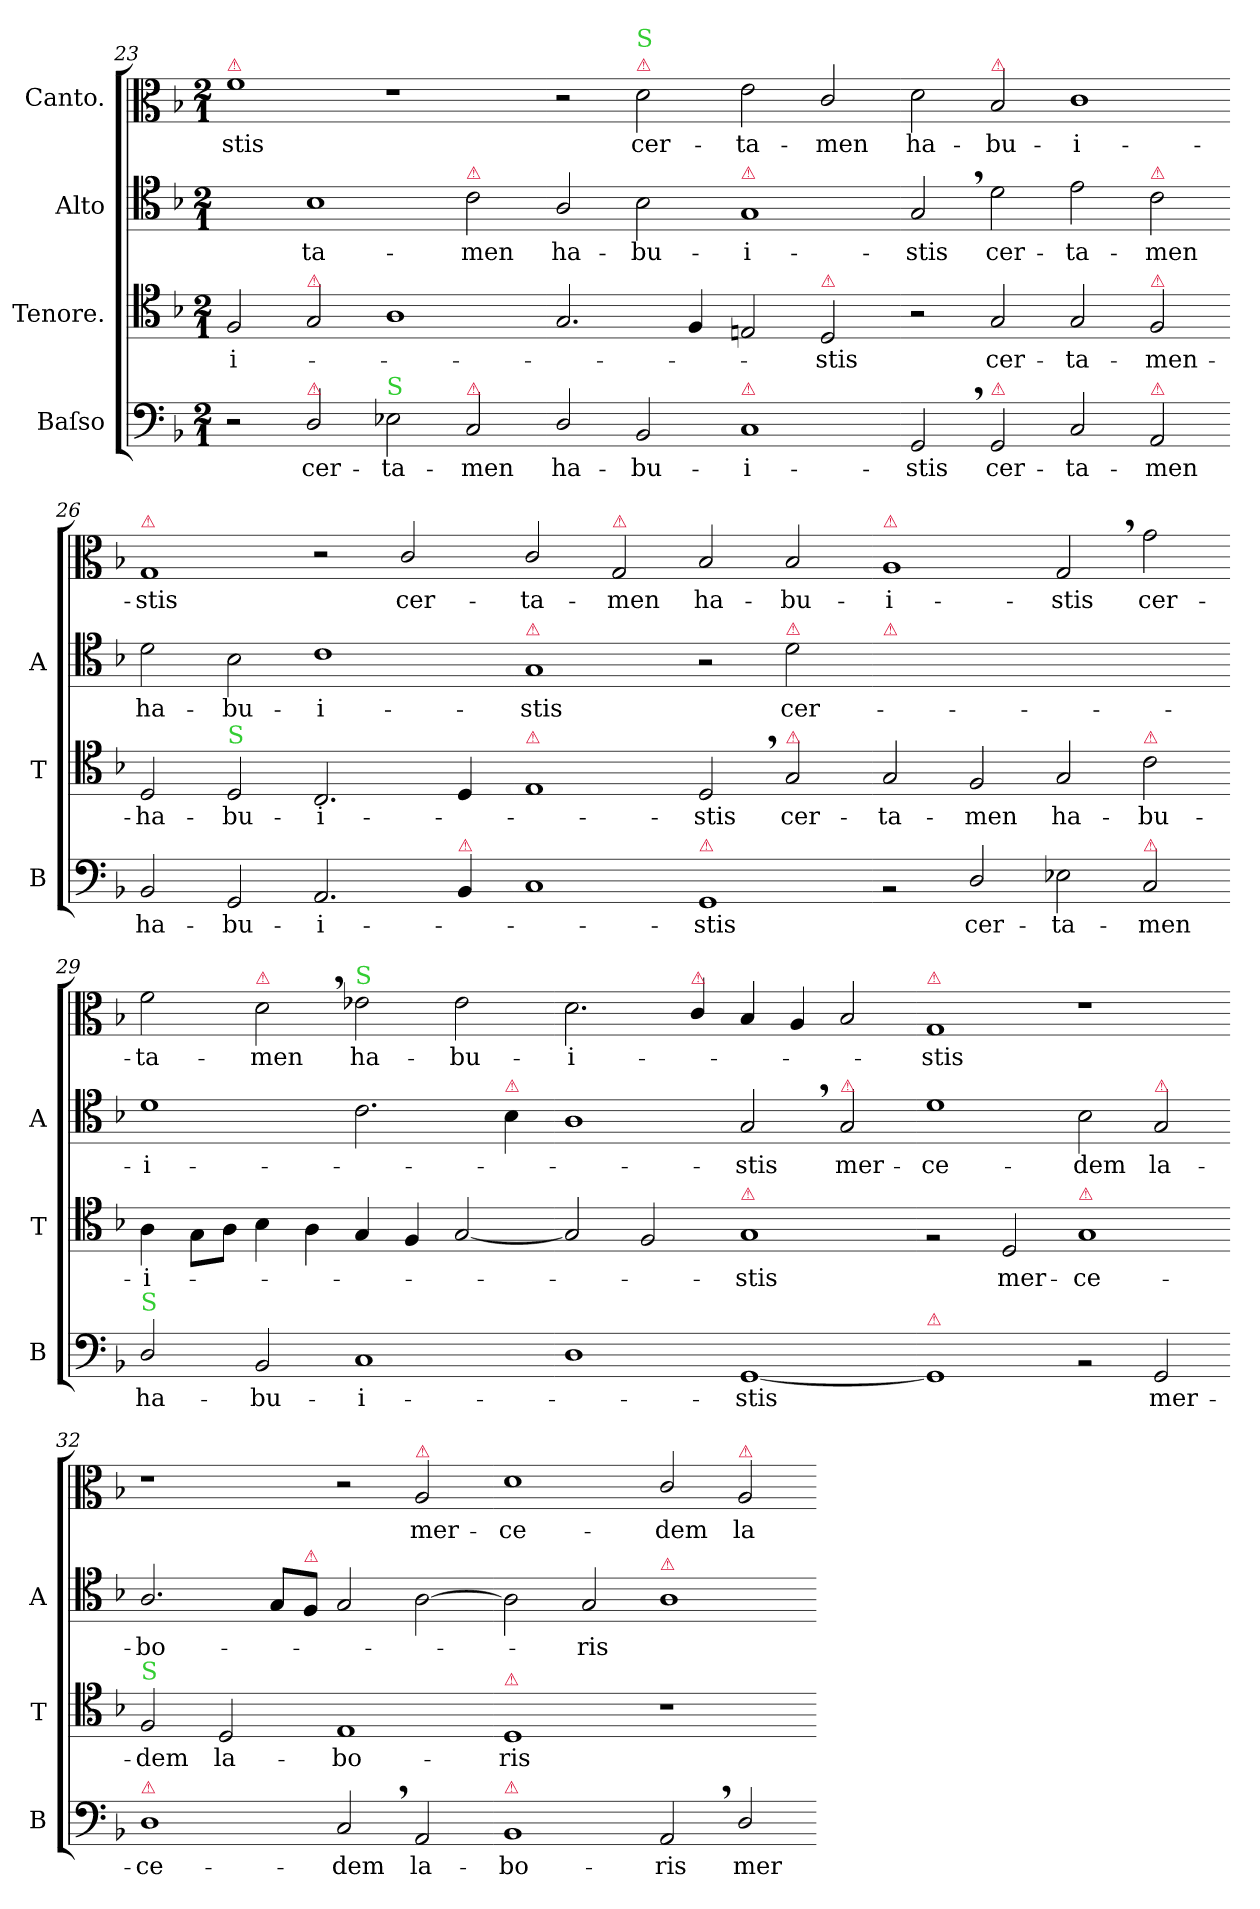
**kern	**text	**kern	**text	**kern	**text	**kern	**text
*part4	*part4	*part3	*part3	*part2	*part2	*part1	*part1
*staff4	*staff4	*staff3	*staff3	*staff2	*staff2	*staff1	*staff1
*I"Baſso	*	*I"Tenore.	*	*I"Alto	*	*I"Canto.	*
*I'B	*	*I'T	*	*I'A	*	*	*
*clefF4	*	*clefC4	*	*clefC4	*	*clefC3	*
*k[b-]	*	*k[b-]	*	*k[b-]	*	*k[b-]	*
*M2/1	*	*M2/1	*	*M2/1	*	*M2/1	*
=23	=23	=23	=23	=23	=23	=23	=23
!	!	!	!	!	!	!LO:TX:a:color=crimson:t=⚠	!
!	!	!	!LO:LY:i	!	!	!	!LO:LY:i
2r	.	2F/	-i-	2ryy	.	1f	-stis
!	!	!LO:TX:a:color=crimson:t=⚠	!	!	!	!	!
!LO:TX:a:color=crimson:t=⚠	!	!	!	!	!	!	!
!	!LO:LY:i	!	!	!	!LO:LY:i	!	!
2D/	cer-	2G/	.	1B-	-ta-	.	.
!LO:TX:a:color=limegreen:t=S	!	!	!	!	!	!	!
!	!LO:LY:i	!	!	!	!	!	!
2E-X\	-ta-	1A	.	.	.	1r	.
!	!	!	!	!LO:TX:a:color=crimson:t=⚠	!	!	!
!LO:TX:a:color=crimson:t=⚠	!	!	!	!	!	!	!
!	!LO:LY:i	!	!	!	!LO:LY:i	!	!
2C/	-men	.	.	2c\	-men	.	.
=24-	=24-	=24-	=24-	=24-	=24-	=24-	=24-
!	!LO:LY:i	!	!	!	!LO:LY:i	!	!
2D/	ha-	2.G/	.	2A/	ha-	2r	.
!	!	!	!	!	!	!LO:TX:a:color=crimson:t=⚠	!
!	!	!	!	!	!	!LO:TX:a:color=limegreen:t=S	!
!	!LO:LY:i	!	!	!	!LO:LY:i	!	!LO:LY:i
2BB-/	-bu-	.	.	2B-\	-bu-	2d\	cer-
.	.	4F/	.	.	.	.	.
!	!	!	!	!LO:TX:a:color=crimson:t=⚠	!	!	!
!LO:TX:a:color=crimson:t=⚠	!	!	!	!	!	!	!
!	!LO:LY:i	!	!	!	!LO:LY:i	!	!LO:LY:i
1C	-i-	2En/	.	1G	-i-	2e\	-ta-
!	!	!LO:TX:a:color=crimson:t=⚠	!	!	!	!	!
!	!	!	!LO:LY:i	!	!	!	!LO:LY:i
.	.	2D/	-stis	.	.	2c/	-men
=25-	=25-	=25-	=25-	=25-	=25-	=25-	=25-
!	!LO:LY:i	!	!	!	!LO:LY:i	!	!LO:LY:i
2GG,</	-stis	2r	.	2G,</	-stis	2d\	ha-
!	!	!	!	!	!	!LO:TX:a:color=crimson:t=⚠	!
!LO:TX:a:color=crimson:t=⚠	!	!	!	!	!	!	!
!	!LO:LY:i	!	!LO:LY:i	!	!LO:LY:i	!	!LO:LY:i
2GG/	cer-	2G/	cer-	2d\	cer-	2B-/	-bu-
!	!LO:LY:i	!	!LO:LY:i	!	!LO:LY:i	!	!LO:LY:i
2C/	-ta-	2G/	-ta-	2e\	-ta-	1c	-i-
!	!	!	!	!LO:TX:a:color=crimson:t=⚠	!	!	!
!	!	!LO:TX:a:color=crimson:t=⚠	!	!	!	!	!
!LO:TX:a:color=crimson:t=⚠	!	!	!	!	!	!	!
!	!LO:LY:i	!	!LO:LY:i	!	!LO:LY:i	!	!
2AA/	-men	2F/	-men-	2c\	-men	.	.
=26-	=26-	=26-	=26-	=26-	=26-	=26-	=26-
!	!	!	!	!	!	!LO:TX:a:color=crimson:t=⚠	!
!	!LO:LY:i	!	!LO:LY:i	!	!LO:LY:i	!	!LO:LY:i
2BB-/	ha-	2D/	-ha-	2d\	ha-	1G	-stis
!	!	!LO:TX:a:color=limegreen:t=S	!	!	!	!	!
!	!LO:LY:i	!	!LO:LY:i	!	!LO:LY:i	!	!
2GG/	-bu-	2D/	-bu-	2B-\	-bu-	.	.
!	!LO:LY:i	!	!LO:LY:i	!	!LO:LY:i	!	!
2.AA/	-i-	2.C/	-i-	1c	-i-	2r	.
!	!	!	!	!	!	!	!LO:LY:i
.	.	.	.	.	.	2c/	cer-
!LO:TX:a:color=crimson:t=⚠	!	!	!	!	!	!	!
4BB-/	.	4D/	.	.	.	.	.
=27-	=27-	=27-	=27-	=27-	=27-	=27-	=27-
!	!	!	!	!LO:TX:a:color=crimson:t=⚠	!	!	!
!	!	!LO:TX:a:color=crimson:t=⚠	!	!	!	!	!
!	!	!	!	!	!LO:LY:i	!	!LO:LY:i
1C	.	1E	.	1G	-stis	2c/	-ta-
!	!	!	!	!	!	!LO:TX:a:color=crimson:t=⚠	!
!	!	!	!	!	!	!	!LO:LY:i
.	.	.	.	.	.	2G/	-men
!LO:TX:a:color=crimson:t=⚠	!	!	!	!	!	!	!
!	!LO:LY:i	!	!LO:LY:i	!	!	!	!LO:LY:i
1GG	-stis	2D,</	-stis	2r	.	2B-/	ha-
!	!	!	!	!LO:TX:a:color=crimson:t=⚠	!	!	!
!	!	!LO:TX:a:color=crimson:t=⚠	!	!	!	!	!
!	!	!	!LO:LY:i	!	!LO:LY:i	!	!LO:LY:i
.	.	2G/	cer-	2d\	cer-	2B-/	-bu-
=28-	=28-	=28-	=28-	=28-	=28-	=28-	=28-
!	!	!	!	!	!	!LO:TX:a:color=crimson:t=⚠	!
!	!	!	!	!LO:TX:a:color=crimson:t=⚠	!	!	!
!	!	!	!LO:LY:i	!	!	!	!LO:LY:i
2rBB	.	2G/	-ta-	0ryy	.	1A	-i-
!	!LO:LY:i	!	!LO:LY:i	!	!	!	!
2D/	cer-	2F/	-men	.	.	.	.
!	!LO:LY:i	!	!LO:LY:i	!	!	!	!LO:LY:i
2E-X\	-ta-	2G/	ha-	.	.	2G,</	-stis
!	!	!LO:TX:a:color=crimson:t=⚠	!	!	!	!	!
!LO:TX:a:color=crimson:t=⚠	!	!	!	!	!	!	!
!	!LO:LY:i	!	!LO:LY:i	!	!	!	!LO:LY:i
2C/	-men	2c\	-bu-	.	.	2g\	cer-
=29-	=29-	=29-	=29-	=29-	=29-	=29-	=29-
!LO:TX:a:color=limegreen:t=S	!	!	!	!	!	!	!
!	!LO:LY:i	!	!LO:LY:i	!	!LO:LY:i	!	!LO:LY:i
2D/	ha-	4A\	-i-	1d	-i-	2f\	-ta-
.	.	8G\L	.	.	.	.	.
.	.	8A\J	.	.	.	.	.
!	!	!	!	!	!	!LO:TX:a:color=crimson:t=⚠	!
!	!LO:LY:i	!	!	!	!	!	!LO:LY:i
2BB-/	-bu-	4B-\	.	.	.	2d,<\	-men
.	.	4A\	.	.	.	.	.
!	!	!	!	!	!	!LO:TX:a:color=limegreen:t=S	!
!	!LO:LY:i	!	!	!	!	!	!LO:LY:i
1C	-i-	4G/	.	2.c\	.	2e-X\	ha-
.	.	4F/	.	.	.	.	.
!	!	!	!	!	!	!	!LO:LY:i
.	.	[2G/	.	.	.	2e-\	-bu-
!	!	!	!	!LO:TX:a:color=crimson:t=⚠	!	!	!
.	.	.	.	4B-\	.	.	.
=30-	=30-	=30-	=30-	=30-	=30-	=30-	=30-
!	!	!	!	!	!	!	!LO:LY:i
1D	.	2G/]	.	1A	.	2.d\	-i-
.	.	2F/	.	.	.	.	.
!	!	!	!	!	!	!LO:TX:a:color=crimson:t=⚠	!
.	.	.	.	.	.	4c/	.
!	!	!LO:TX:a:color=crimson:t=⚠	!	!	!	!	!
!	!LO:LY:i	!	!LO:LY:i	!	!LO:LY:i	!	!
[1GG	-stis	1G	-stis	2G,</	-stis	4B-/	.
.	.	.	.	.	.	4A/	.
!	!	!	!	!LO:TX:a:color=crimson:t=⚠	!	!	!
.	.	.	.	2G/	mer-	2B-/	.
=31-	=31-	=31-	=31-	=31-	=31-	=31-	=31-
!	!	!	!	!	!	!LO:TX:a:color=crimson:t=⚠	!
!LO:TX:a:color=crimson:t=⚠	!	!	!	!	!	!	!
!	!	!	!	!	!	!	!LO:LY:i
1GG]	.	2rF	.	1d	-ce-	1G	-stis
.	.	2D/	mer-	.	.	.	.
!	!	!LO:TX:a:color=crimson:t=⚠	!	!	!	!	!
2rBB	.	1G	-ce-	2B-\	-dem	1r	.
!	!	!	!	!LO:TX:a:color=crimson:t=⚠	!	!	!
2GG/	mer-	.	.	2G/	la-	.	.
=32-	=32-	=32-	=32-	=32-	=32-	=32-	=32-
!	!	!LO:TX:a:color=limegreen:t=S	!	!	!	!	!
!LO:TX:a:color=crimson:t=⚠	!	!	!	!	!	!	!
1D	-ce-	2F/	-dem	2.A/	-bo-	1r	.
.	.	2D/	la-	.	.	.	.
.	.	.	.	8G/L	.	.	.
!	!	!	!	!LO:TX:a:color=crimson:t=⚠	!	!	!
.	.	.	.	8F/J	.	.	.
2C,</	-dem	1E	-bo-	2G/	.	2r	.
!	!	!	!	!	!	!LO:TX:a:color=crimson:t=⚠	!
2AA/	la-	.	.	[2A\	.	2A/	mer-
=33-	=33-	=33-	=33-	=33-	=33-	=33-	=33-
!	!	!LO:TX:a:color=crimson:t=⚠	!	!	!	!	!
!LO:TX:a:color=crimson:t=⚠	!	!	!	!	!	!	!
1BB-	-bo-	1D	-ris	2A\]	.	1d	-ce-
.	.	.	.	2G/	-ris	.	.
!	!	!	!	!LO:TX:a:color=crimson:t=⚠	!	!	!
2AA,</	-ris	1r	.	1A	.	2c/	-dem
!	!	!	!	!	!	!LO:TX:a:color=crimson:t=⚠	!
!	!LO:LY:i	!	!	!	!	!	!
2D/	mer-	.	.	.	.	2A/	la-
=-	=-	=-	=-	=-	=-	=-	=-
*-	*-	*-	*-	*-	*-	*-	*-
